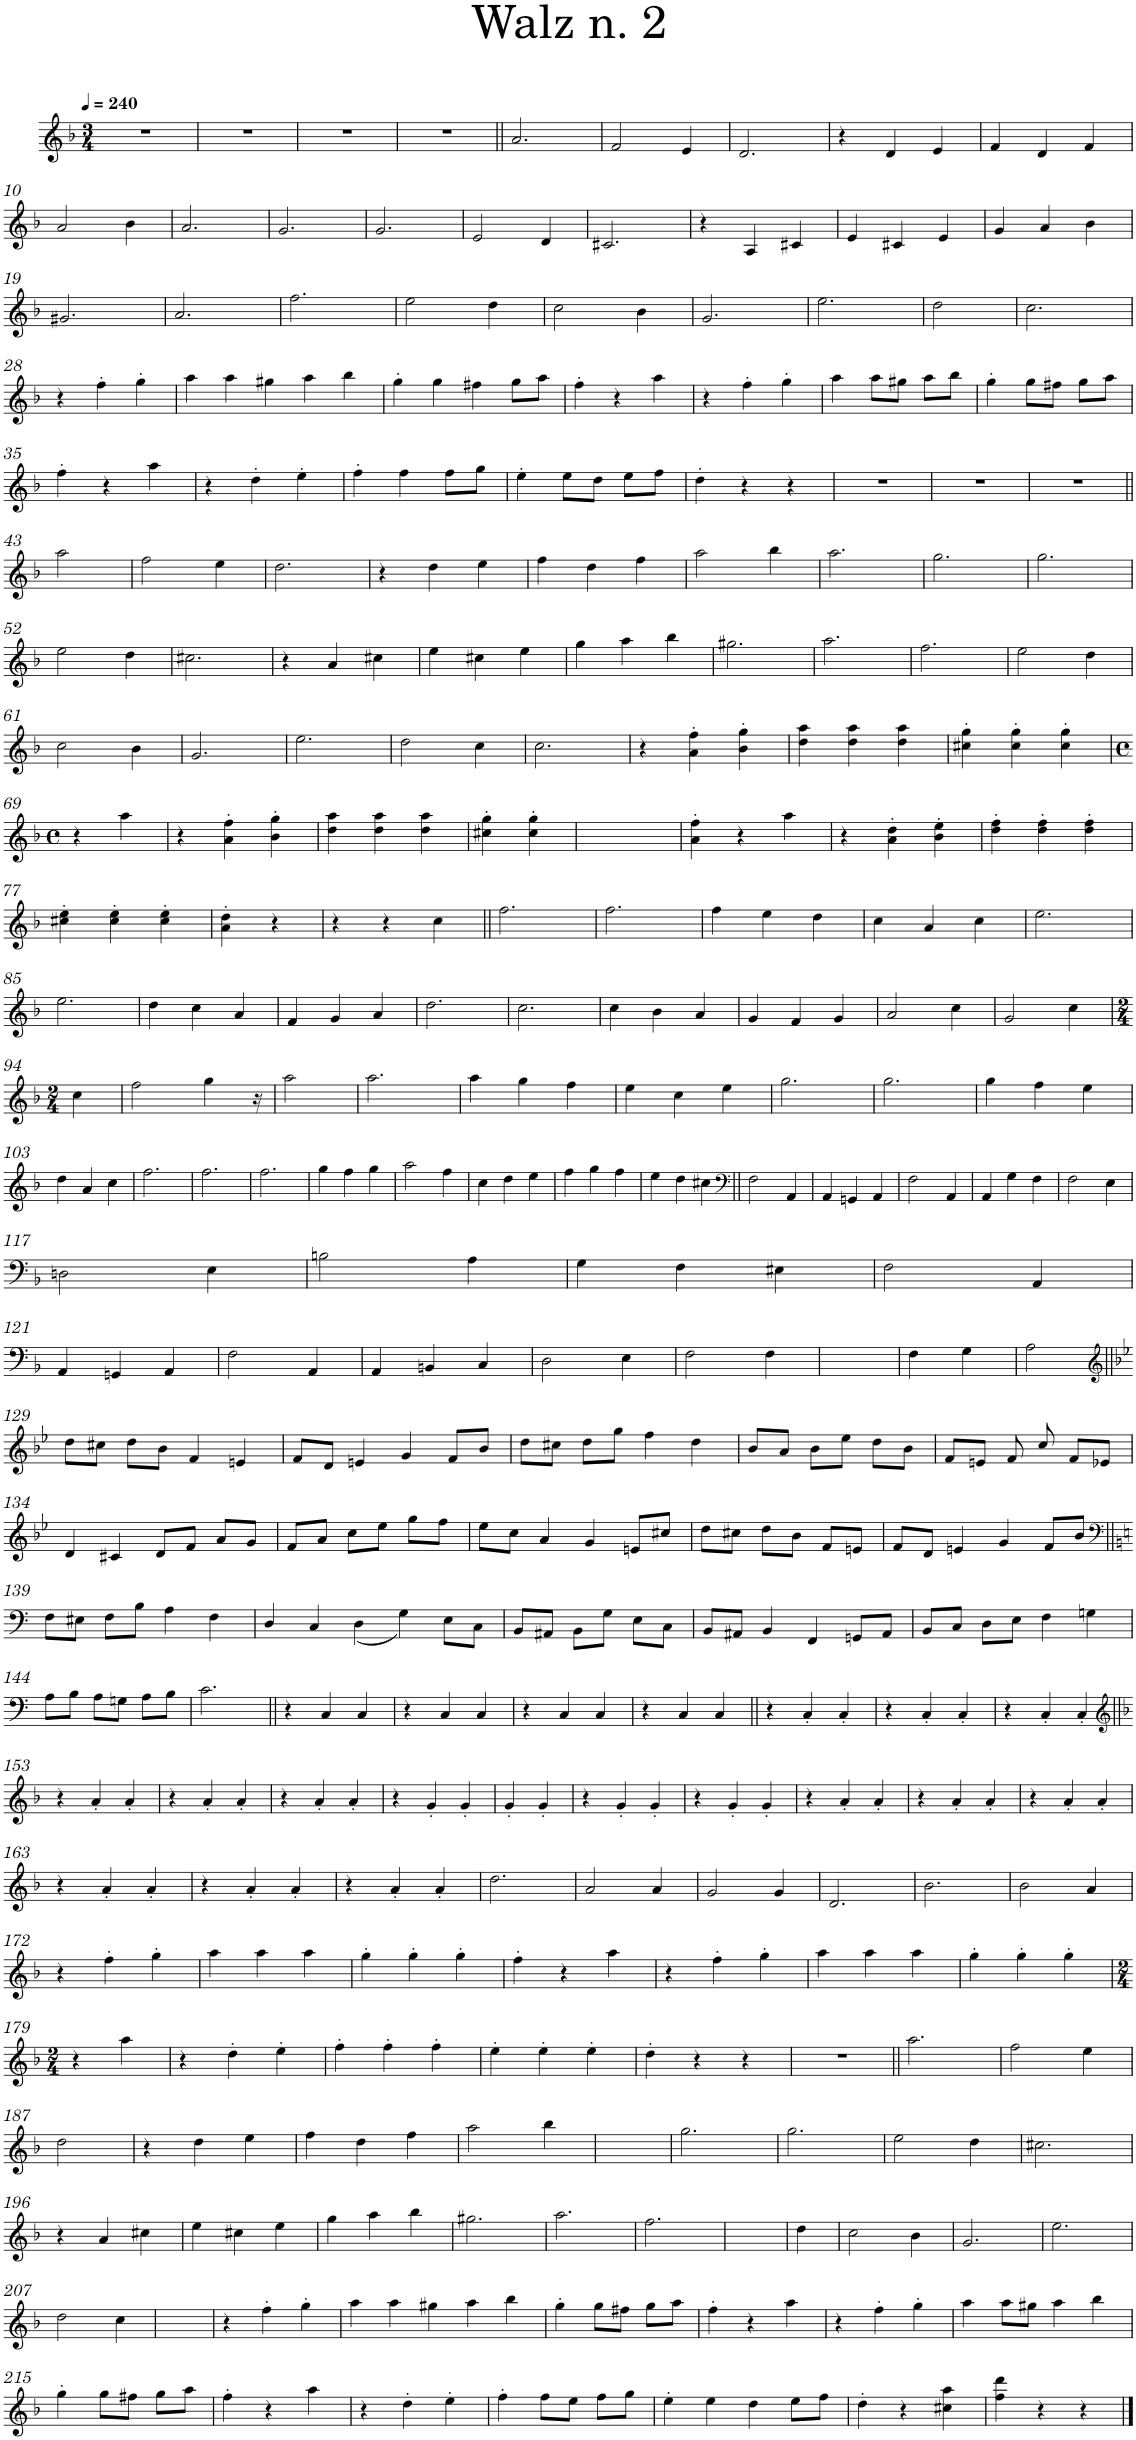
**kern
*part1
*staff1
*I"Chitarra elettrica
*I'Chit. el.
*clefG2
*k[b-]
*M3/4
*MM240
=1
2.r
=2
2.r
=3
2.r
=4
2.r
=5||
2.a/
=6
2f/
4e/
=7
2.d/
=8
4r
4d/
4e/
=9
4f/
4d/
4f/
!!LO:LB:g=z
=10
2a/
4b-\
=11
2.a/
=12
2.g/
=13
2.g/
=14
2e/
4d/
=15
2.c#X/
=16
4r
4A/
4c#X/
=17
4e/
4c#X/
4e/
=18
4g/
4a/
4b-\
!!LO:LB:g=z
=19
2.g#X/
=20
2.a/
=21
2.ff\
=22
2ee\
4dd\
=23
2cc\
4b-\
=24
2.g/
=25
2.ee\
=26
2dd\
=27
2.cc\
!!LO:LB:g=z
=28
4r
4ff'\
4gg'\
=29
4aa\
4aa\
4gg#X\
4aa\
4bb-\
=30
4gg'\
4gg\
4ff#X\
8gg\L
8aa\J
=31
4ff'\
4r
4aa\
=32
4r
4ff'\
4gg'\
=33
4aa\
8aa\L
8gg#X\J
8aa\L
8bb-\J
=34
4gg'\
8gg\L
8ff#X\J
8gg\L
8aa\J
!!LO:LB:g=z
=35
4ff'\
4r
4aa\
=36
4r
4dd'\
4ee'\
=37
4ff'\
4ff\
8ff\L
8gg\J
=38
4ee'\
8ee\L
8dd\J
8ee\L
8ff\J
=39
4dd'\
4r
4r
=40
2.r
=41
2.r
=42
2.r
!!LO:LB:g=z
=43||
2aa\
=44
2ff\
4ee\
=45
2.dd\
=46
4r
4dd\
4ee\
=47
4ff\
4dd\
4ff\
=48
2aa\
4bb-\
=49
2.aa\
=50
2.gg\
=51
2.gg\
!!LO:LB:g=z
=52
2ee\
4dd\
=53
2.cc#X\
=54
4r
4a/
4cc#X\
=55
4ee\
4cc#X\
4ee\
=56
4gg\
4aa\
4bb-\
=57
2.gg#X\
=58
2.aa\
=59
2.ff\
=60
2ee\
4dd\
!!LO:LB:g=z
=61
2cc\
4b-\
=62
2.g/
=63
2.ee\
=64
2dd\
4cc\
=65
2.cc\
=66
4r
4a\' 4ff\'
4b-\' 4gg\'
=67
4dd\ 4aa\
4dd\ 4aa\
4dd\ 4aa\
=68
4cc#X\' 4gg\'
4cc#\' 4gg\'
4cc#\' 4gg\'
!!LO:LB:g=z
=69
*M4/4
*met(c)
4r
4aa\
=70
4r
4a\' 4ff\'
4b-\' 4gg\'
=71
4dd\ 4aa\
4dd\ 4aa\
4dd\ 4aa\
=72
4cc#X\' 4gg\'
4cc#\' 4gg\'
=73
1ryy
=74
4a\' 4ff\'
4r
4aa\
=75
4r
4a\' 4dd\'
4b-\' 4ee\'
=76
4dd\' 4ff\'
4dd\' 4ff\'
4dd\' 4ff\'
!!LO:LB:g=z
=77
4cc#X\' 4ee\'
4cc#\' 4ee\'
4cc#\' 4ee\'
=78
4a\' 4dd\'
4r
=79
4r
4r
4cc\
=80||
2.ff\
=81
2.ff\
=82
4ff\
4ee\
4dd\
=83
4cc\
4a/
4cc\
=84
2.ee\
!!LO:LB:g=z
=85
2.ee\
=86
4dd\
4cc\
4a/
=87
4f/
4g/
4a/
=88
2.dd\
=89
2.cc\
=90
4cc\
4b-\
4a/
=91
4g/
4f/
4g/
=92
2a/
4cc\
=93
2g/
4cc\
!!LO:LB:g=z
=94
*M2/4
4cc\
=95
2ff\
4gg\
16r
=96
2aa\
=97
[2aa\
=98
4aa\
4aa\]
4gg\
4ff\
=99
4ee\
4cc\
4ee\
=100
[2gg\
=101
[2gg\
4gg\]
=102
4gg\
4gg\]
4ff\
4ee\
!!LO:LB:g=z
=103
4dd\
4a/
4cc\
=104
[2ff\
=105
[2ff\
4ff\]
=106
[2ff\
4ff\]
=107
4gg\
4ff\]
4ff\
4gg\
=108
2aa\
4ff\
=109
4cc\
4dd\
4ee\
=110
4ff\
4gg\
4ff\
=111
4ee\
4dd\
4cc#X\
=112||
*clefF4
2F\
4AA/
=113
4AA/
4GGn/
4AA/
=114
2F\
4AA/
=115
4AA/
4G\
4F\
=116
2F\
4E\
!!LO:LB:g=z
=117
2Dn\
4E\
=118
2Bn\
4A\
=119
4G\
4F\
4E#X\
=120
2F\
4AA/
!!LO:LB:g=z
=121
4AA/
4GGn/
4AA/
=122
2F\
4AA/
=123
4AA/
4BBn/
4C/
=124
2D\
4E\
=125
2F\
4F\
=126
2ryy
=127
4F\
4G\
=128
2A\
!!LO:LB:g=z
=129||
*clefG2
*k[b-e-]
8dd\L
8cc#X\J
8dd\L
8b-\J
4f/
4en/
=130
8f/L
8d/J
4en/
4g/
8f/L
8b-/J
=131
8dd\L
8cc#X\J
8dd\L
8gg\J
4ff\
4dd\
=132
8b-/L
8a/J
8b-\L
8ee-\J
8dd\L
8b-\J
=133
8f/L
8en/J
8f/
8cc/
8f/L
8e-X/J
!!LO:LB:g=z
=134
4d/
4c#X/
8d/L
8f/J
8a/L
8g/J
=135
8f/L
8a/J
8cc\L
8ee-\J
8gg\L
8ff\J
=136
8ee-\L
8cc\J
4a/
4g/
8en/L
8cc#X/J
=137
8dd\L
8cc#X\J
8dd\L
8b-\J
8f/L
8en/J
=138
8f/L
8d/J
4en/
4g/
8f/L
8b-/J
!!LO:LB:g=z
=139||
*clefF4
*k[]
8F\L
8E#X\J
8F\L
8B\J
4A\
4F\
=140
4D/
4C/
(<4D\
4G\)
8E\L
8C\J
=141
8BB/L
8AA#X/J
8BB\L
8G\J
8E\L
8C\J
=142
8BB/L
8AA#X/J
4BB/
4FF/
8GGn/L
8AA#/J
=143
8BB/L
8C/J
8D\L
8E\J
4F\
4Gn\
!!LO:LB:g=z
=144
8A\L
8B\J
8A\L
8Gn\J
8A\L
8B\J
=145
[2c\
=146||
4r
4c\]
4C/
4C/
=147
4r
4C/
4C/
=148
4r
4C/
4C/
=149
4r
4C/
4C/
=150||
4r
4C'/
4C'/
=151
4r
4C'/
4C'/
=152
4r
4C'/
4C'/
!!LO:LB:g=z
=153||
*clefG2
*k[b-]
4r
4a'/
4a'/
=154
4r
4a'/
4a'/
=155
4r
4a'/
4a'/
=156
4r
4g'/
4g'/
=157
4g'/
4g'/
=158
4r
4g'/
4g'/
=159
4r
4g'/
4g'/
=160
4r
4a'/
4a'/
=161
4r
4a'/
4a'/
=162
4r
4a'/
4a'/
!!LO:LB:g=z
=163
4r
4a'/
4a'/
=164
4r
4a'/
4a'/
=165
4r
4a'/
4a'/
=166
[2dd\
=167
2a/
4dd\]
4a/
=168
2g/
4g/
=169
[2d/
=170
[2b-\
4d/]
=171
2b-\
4b-\]
4a/
!!LO:LB:g=z
=172
4r
4ff'\
4gg'\
=173
4aa\
4aa\
4aa\
=174
4gg'\
4gg'\
4gg'\
=175
4ff'\
4r
4aa\
=176
4r
4ff'\
4gg'\
=177
4aa\
4aa\
4aa\
=178
4gg'\
4gg'\
4gg'\
!!LO:LB:g=z
=179
*M2/4
4r
4aa\
=180
4r
4dd'\
4ee'\
=181
4ff'\
4ff'\
4ff'\
=182
4ee'\
4ee'\
4ee'\
=183
4dd'\
4r
4r
=184
2r
=185||
[2aa\
=186
2ff\
4aa\]
4ee\
!!LO:LB:g=z
=187
2dd\
=188
4r
4dd\
4ee\
=189
4ff\
4dd\
4ff\
=190
2aa\
4bb-\
=191
2ryy
=192
[2gg\
=193
[2gg\
4gg\]
=194
2ee\
4gg\]
4dd\
=195
[2cc#X\
!!LO:LB:g=z
=196
4r
4cc#\]
4a/
4cc#X\
=197
4ee\
4cc#X\
4ee\
=198
4gg\
4aa\
4bb-\
=199
[2gg#X\
=200
[2aa\
4gg#\]
=201
[2ff\
4aa\]
=202
2ryy
4ff\]
=203
4dd\
=204
2cc\
4b-\
=205
[2g/
=206
[2ee\
4g/]
!!LO:LB:g=z
=207
2dd\
4ee\]
4cc\
=208
2ryy
=209
4r
4ff'\
4gg'\
=210
4aa\
4aa\
4gg#X\
4aa\
4bb-\
=211
4gg'\
8gg\L
8ff#X\J
8gg\L
8aa\J
=212
4ff'\
4r
4aa\
=213
4r
4ff'\
4gg'\
=214
4aa\
8aa\L
8gg#X\J
4aa\
4bb-\
!!LO:LB:g=z
=215
4gg'\
8gg\L
8ff#X\J
8gg\L
8aa\J
=216
4ff'\
4r
4aa\
=217
4r
4dd'\
4ee'\
=218
4ff'\
8ff\L
8ee\J
8ff\L
8gg\J
=219
4ee'\
4ee\
4dd\
8ee\L
8ff\J
=220
4dd'\
4r
4cc#X\ 4aa\
=221
4ff\ 4ddd\
4r
4r
==
*-
